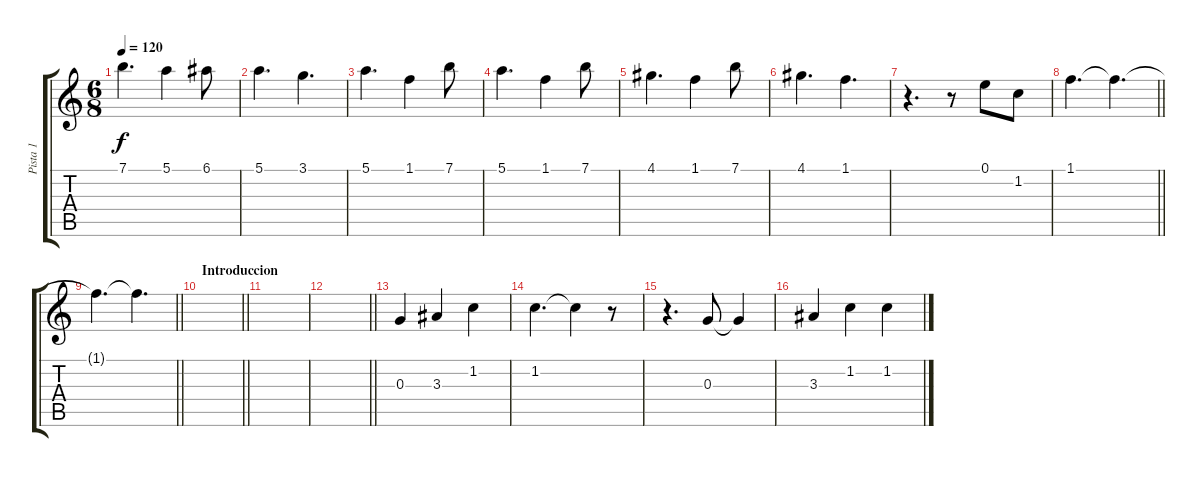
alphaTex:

\track ("Pista 1" "Pista 1") {instrument acousticguitarsteel}
\staff {score tabs}
\tuning (E4 B3 G3 D3 A2 E2) {hide}
\ts (6 8)
\tempo 120
\clef g2
\ks c
7.1.4{d dy f} 5.1.4 6.1.8 |
5.1.4{d} 3.1.4{d} |
5.1.4{d} 1.1.4 7.1.8 |
5.1.4{d} 1.1.4 7.1.8 |
4.1.4{d} 1.1.4 7.1.8 |
4.1.4{d} 1.1.4{d} |
r.4{d} r.8 0.1.8 1.2.8 |
\barLineRight lightlight
1.1.4{d} 1.1{t}.4{d} |
\section ("" "")
\barLineRight lightlight
1.1{t}.4{d} 1.1{t}.4{d} |
\section ("" "Introduccion")
\barLineRight lightlight
|
\section ("" "")
|
\barLineRight lightlight
|
\section ("" "")
0.3.4 3.3.4 1.2.4 |
1.2.4{d} 1.2{t}.4 r.8 |
r.4{d} 0.3.8 0.3{t}.4 |
3.3.4 1.2.4 1.2.4
